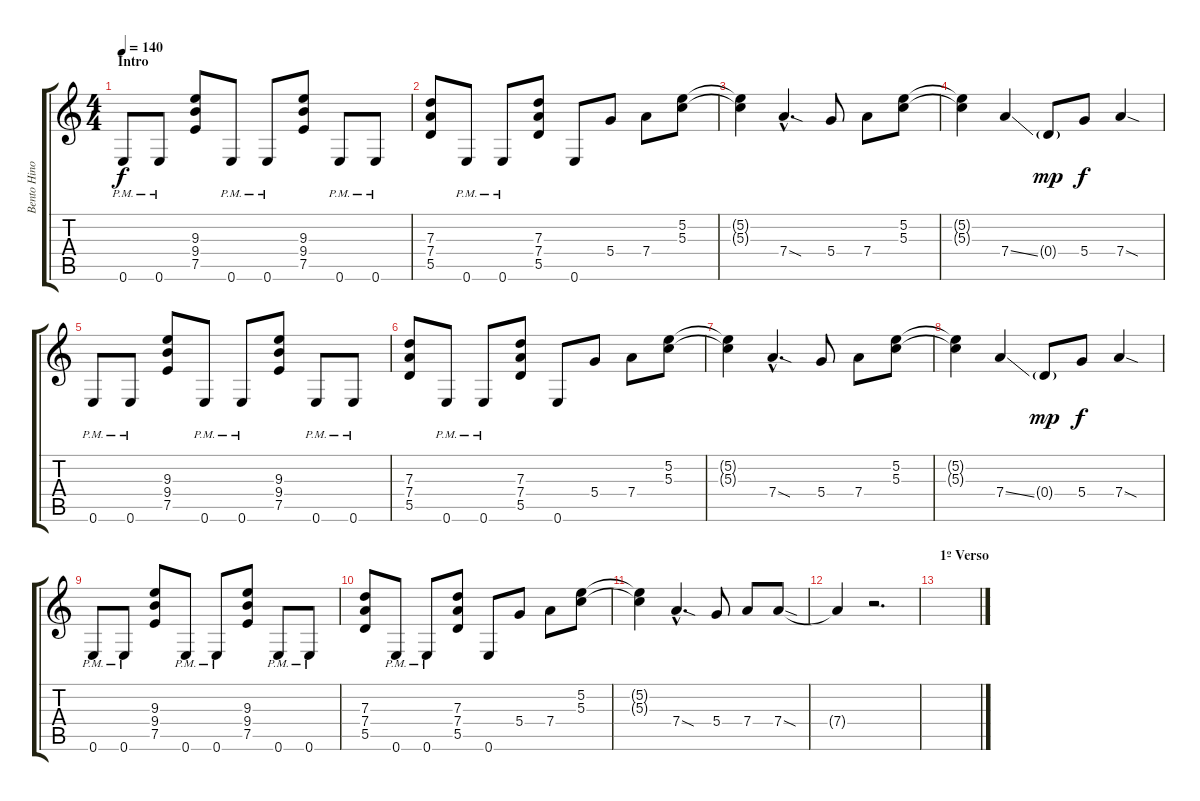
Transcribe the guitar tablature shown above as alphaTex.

\track ("Bento Hinoto (Guitarra)" "Bento Hino") {instrument distortionguitar}
\staff {score tabs}
\tuning (E4 B3 G3 D3 A2 E2) {hide}
\ts (4 4)
\section ("" "Intro")
\tempo 140
\clef g2
\ks c
0.6{pm}.8{dy f instrument distortionguitar} 0.6{pm}.8 (9.3 9.4 7.5).8 0.6{pm}.8 0.6{pm}.8 (9.3 9.4 7.5).8 0.6{pm}.8 0.6{pm}.8 |
(7.3 7.4 5.5).8 0.6{pm}.8 0.6{pm}.8 (7.3 7.4 5.5).8 0.6.8 5.4.8 7.4.8 (5.2 5.3).8 |
(5.2{t} 5.3{t}).4 7.4{sod hac}.4{d} 5.4.8 7.4.8 (5.2 5.3).8 |
(5.2{t} 5.3{t}).4 7.4{ss}.4 0.4{g}.8{dy mp} 5.4.8{dy f} 7.4{sod}.4 |
0.6{pm}.8 0.6{pm}.8 (9.3 9.4 7.5).8 0.6{pm}.8 0.6{pm}.8 (9.3 9.4 7.5).8 0.6{pm}.8 0.6{pm}.8 |
(7.3 7.4 5.5).8 0.6{pm}.8 0.6{pm}.8 (7.3 7.4 5.5).8 0.6.8 5.4.8 7.4.8 (5.2 5.3).8 |
(5.2{t} 5.3{t}).4 7.4{sod hac}.4{d} 5.4.8 7.4.8 (5.2 5.3).8 |
(5.2{t} 5.3{t}).4 7.4{ss}.4 0.4{g}.8{dy mp} 5.4.8{dy f} 7.4{sod}.4 |
0.6{pm}.8 0.6{pm}.8 (9.3 9.4 7.5).8 0.6{pm}.8 0.6{pm}.8 (9.3 9.4 7.5).8 0.6{pm}.8 0.6{pm}.8 |
(7.3 7.4 5.5).8 0.6{pm}.8 0.6{pm}.8 (7.3 7.4 5.5).8 0.6.8 5.4.8 7.4.8 (5.2 5.3).8 |
(5.2{t} 5.3{t}).4 7.4{sod hac}.4{d} 5.4.8 7.4.8 7.4{sod}.8 |
7.4{t}.4 r.2{d} |
\section ("" "1º Verso")
